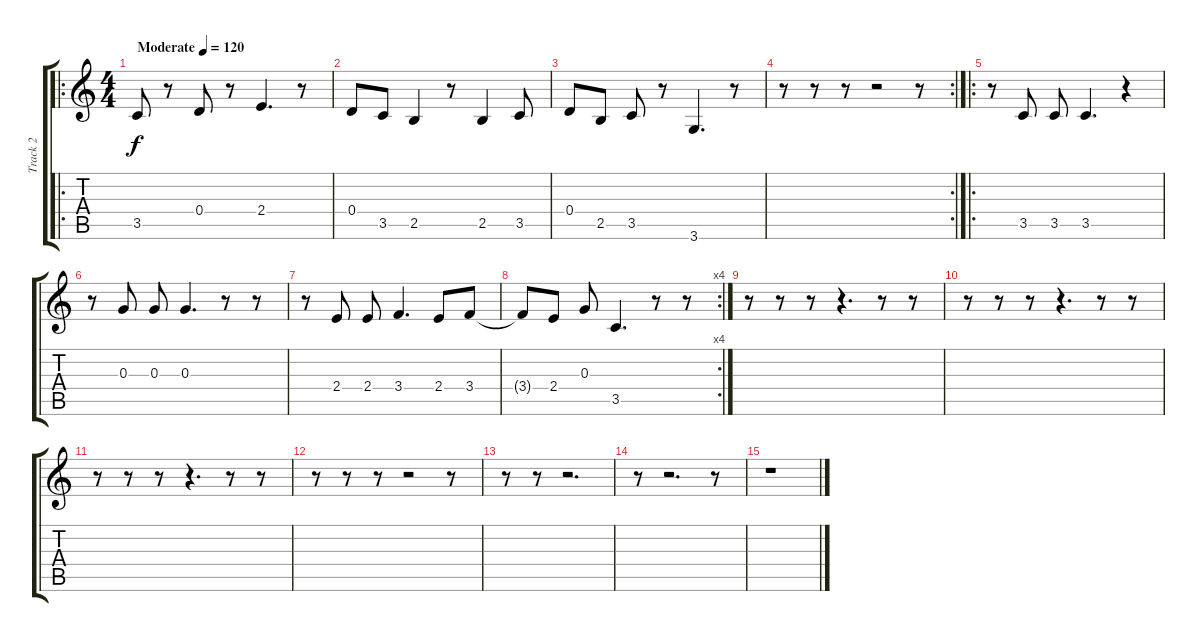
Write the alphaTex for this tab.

\track ("Track 2" "Track 2") {instrument acousticguitarsteel}
\staff {score tabs}
\tuning (E4 B3 G3 D3 A2 E2) {hide}
\ro
\ts (4 4)
\tempo (120 "Moderate")
\clef g2
\ks c
3.5.8{dy f instrument acousticguitarsteel} r.8 0.4.8 r.8 2.4.4{d} r.8 |
0.4.8 3.5.8 2.5.4 r.8 2.5.4 3.5.8 |
0.4.8 2.5.8 3.5.8 r.8 3.6.4{d} r.8 |
\rc 2
r.8 r.8 r.8 r.2 r.8 |
\ro
r.8 3.5.8 3.5.8 3.5.4{d} r.4 |
r.8 0.3.8 0.3.8 0.3.4{d} r.8 r.8 |
r.8 2.4.8 2.4.8 3.4.4{d} 2.4.8 3.4.8 |
\rc 4
3.4{t}.8 2.4.8 0.3.8 3.5.4{d} r.8 r.8 |
r.8 r.8 r.8 r.4{d} r.8 r.8 |
r.8 r.8 r.8 r.4{d} r.8 r.8 |
r.8 r.8 r.8 r.4{d} r.8 r.8 |
r.8 r.8 r.8 r.2 r.8 |
r.8 r.8 r.2{d} |
r.8 r.2{d} r.8 |
r.1
